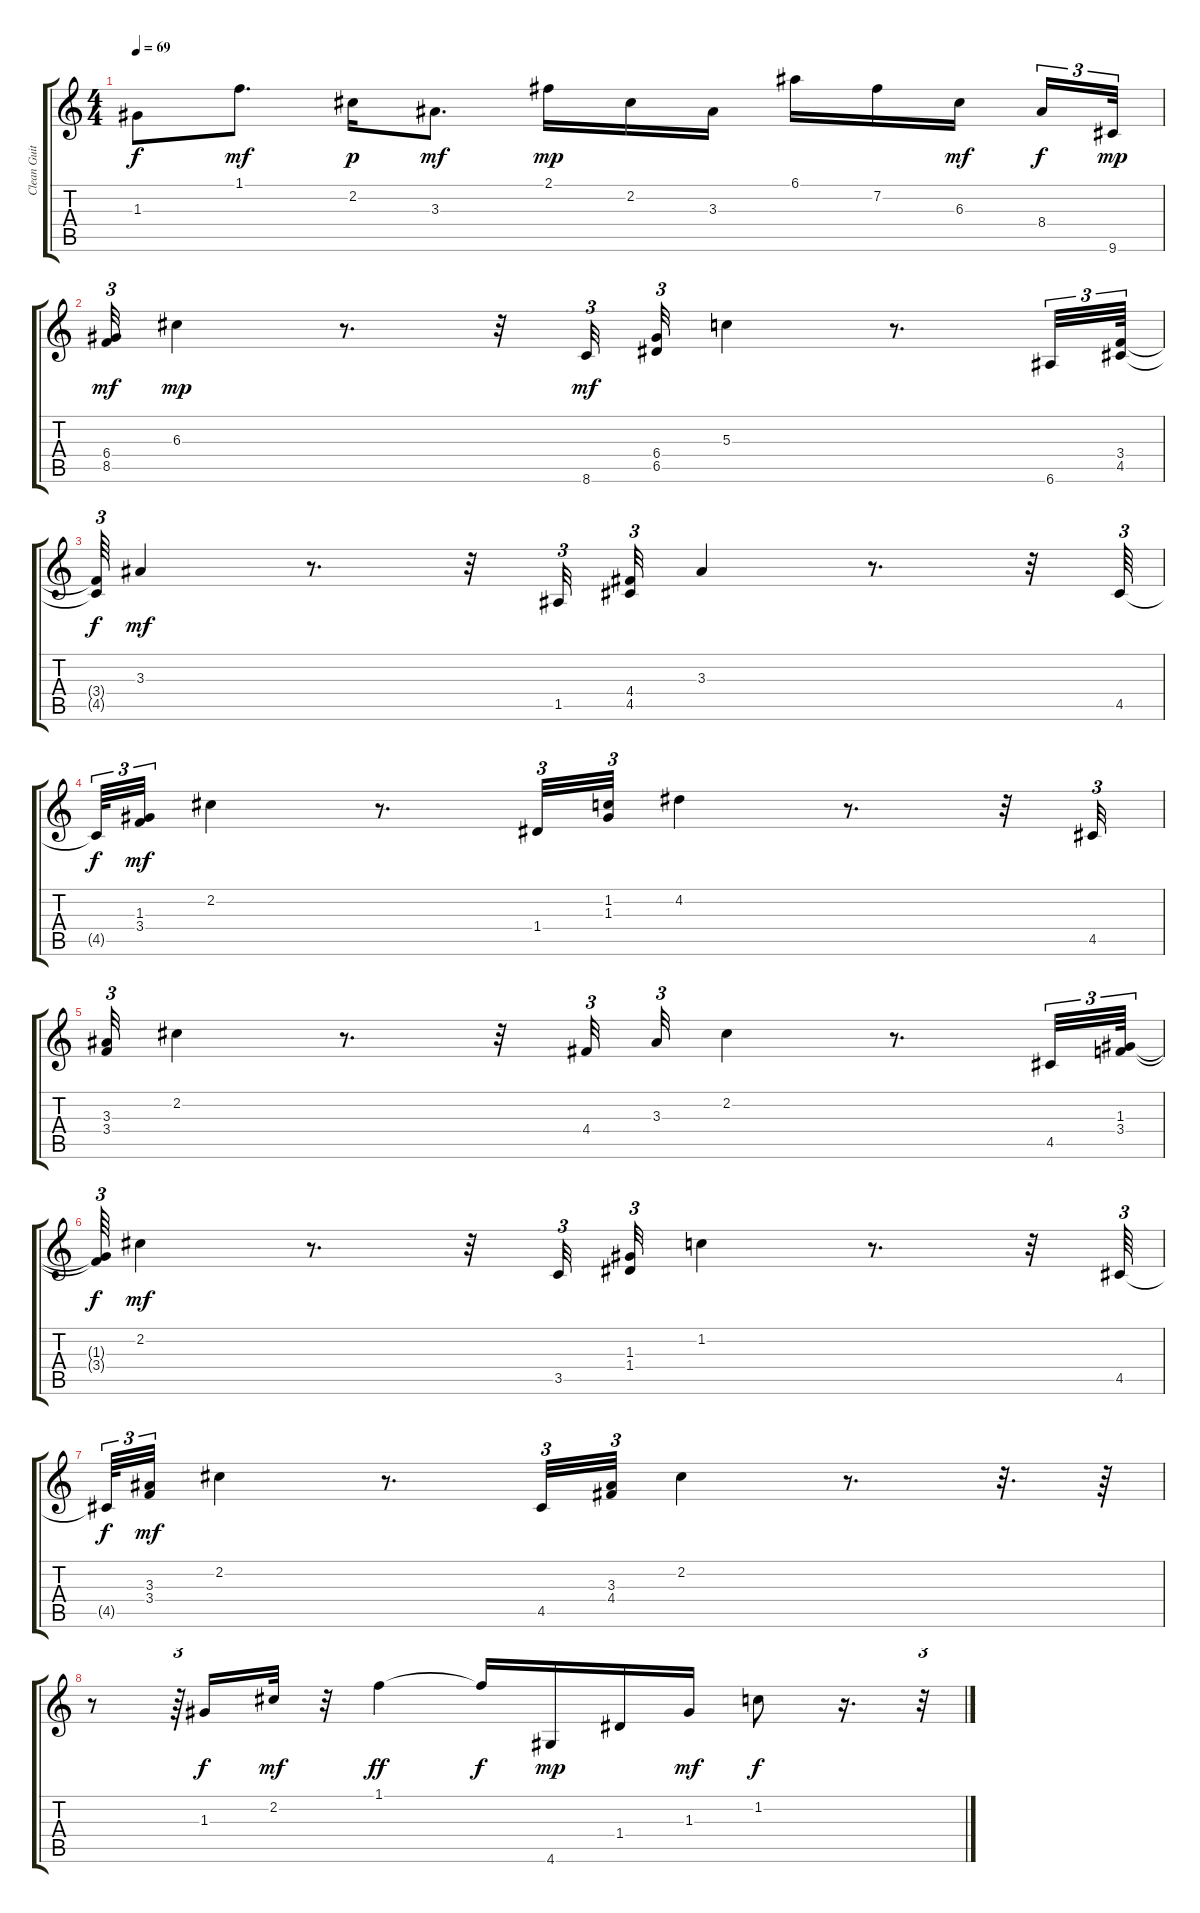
\track ("Clean Guitar" "Clean Guit") {instrument electricguitarclean}
\staff {score tabs}
\tuning (E4 B3 G3 D3 A2 E2) {hide}
\ts (4 4)
\tempo 69
\clef g2
\ks c
1.3{t}.8{dy f} 1.1.8{d dy mf} 2.2.16{dy p} 3.3.8{d dy mf} 2.1.16{dy mp} 2.2.16 3.3.16 6.1.16 7.2.16 6.3.16{dy mf beam splitsecondary} 8.4.16{tu (3 2) dy f} 9.6.32{tu (3 2) dy mp} |
(6.4 8.5).32{tu (3 2) dy mf} 6.3.4{dy mp} r.8{d} r.32 8.6.32{tu (3 2) dy mf} (6.4 6.5).32{tu (3 2)} 5.3.4 r.8{d} 6.6.32{tu (3 2)} (3.4 4.5).64{tu (3 2)} |
(3.4{t} 4.5{t}).64{tu (3 2) dy f} 3.3.4{dy mf} r.8{d} r.32 1.5.32{tu (3 2)} (4.4 4.5).32{tu (3 2)} 3.3.4 r.8{d} r.32 4.5.64{tu (3 2)} |
4.5{t}.64{tu (3 2) dy f} (1.3 3.4).32{tu (3 2) dy mf} 2.2.4 r.8{d} 1.4.32{tu (3 2)} (1.2 1.3).32{tu (3 2)} 4.2.4 r.8{d} r.32 4.5.32{tu (3 2)} |
(3.3 3.4).32{tu (3 2)} 2.2.4 r.8{d} r.32 4.4.32{tu (3 2)} 3.3.32{tu (3 2)} 2.2.4 r.8{d} 4.5.32{tu (3 2)} (1.3 3.4).64{tu (3 2)} |
(1.3{t} 3.4{t}).64{tu (3 2) dy f} 2.2.4{dy mf} r.8{d} r.32 3.5.32{tu (3 2)} (1.3 1.4).32{tu (3 2)} 1.2.4 r.8{d} r.32 4.5.64{tu (3 2)} |
4.5{t}.64{tu (3 2) dy f} (3.3 3.4).32{tu (3 2) dy mf} 2.2.4 r.8{d} 4.5.32{tu (3 2)} (3.3 4.4).32{tu (3 2)} 2.2.4 r.8{d} r.32{d} r.64 |
r.8 r.64{tu (3 2)} 1.3.16{dy f} 2.2.32{dy mf} r.32 1.1.4{dy ff} 1.1{t}.16{dy f} 4.6.16{dy mp} 1.4.16 1.3.16{dy mf} 1.2.8{dy f} r.16{d} r.32{tu (3 2)}
